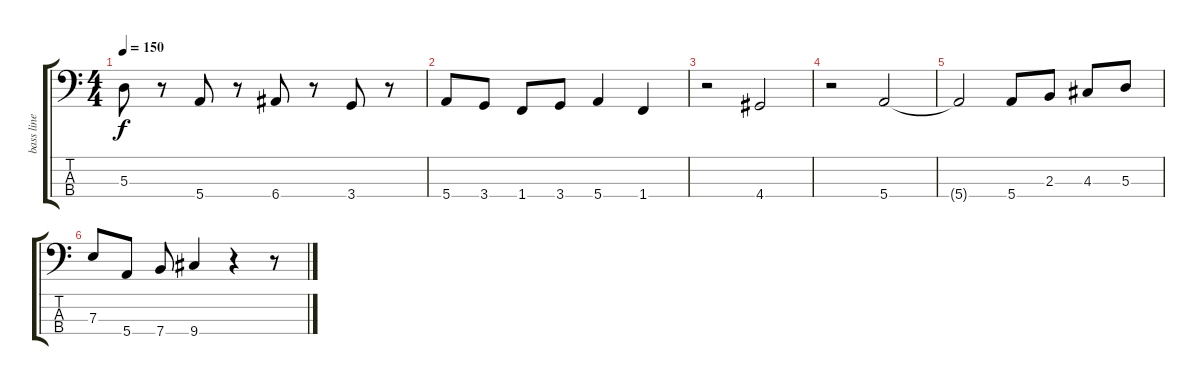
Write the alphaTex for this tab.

\track ("bass line " "bass line ") {instrument electricbasspick}
\staff {score tabs}
\tuning (G2 D2 A1 E1) {hide}
\ts (4 4)
\tempo 150
\clef f4
\ks c
5.3.8{dy f} r.8 5.4.8 r.8 6.4.8 r.8 3.4.8 r.8 |
5.4.8 3.4.8 1.4.8 3.4.8 5.4.4 1.4.4 |
r.2 4.4.2 |
r.2 5.4.2 |
5.4{t}.2 5.4.8 2.3.8 4.3.8 5.3.8 |
7.3.8 5.4.8 7.4.8 9.4.4 r.4 r.8
